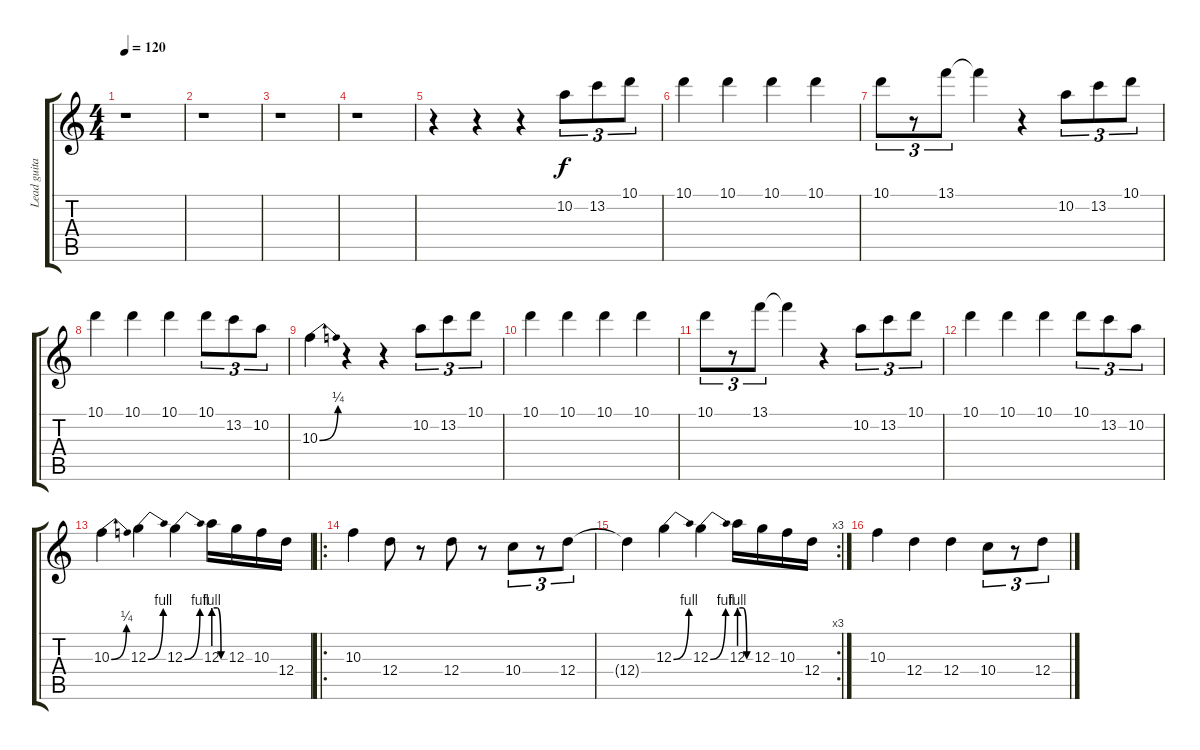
\track ("Lead guitar 1" "Lead guita") {instrument overdrivenguitar}
\staff {score tabs}
\tuning (E4 B3 G3 D3 A2 E2) {hide}
\ts (4 4)
\tempo 120
\clef g2
\ks c
r.1{dy f instrument overdrivenguitar} |
r.1 |
r.1 |
r.1 |
r.4 r.4 r.4 10.2.8{tu (3 2)} 13.2.8{tu (3 2)} 10.1.8{tu (3 2)} |
10.1.4 10.1.4 10.1.4 10.1.4 |
10.1.8{tu (3 2)} r.8{tu (3 2)} 13.1.8{tu (3 2)} 13.1{t}.4 r.4 10.2.8{tu (3 2)} 13.2.8{tu (3 2)} 10.1.8{tu (3 2)} |
10.1.4 10.1.4 10.1.4 10.1.8{tu (3 2)} 13.2.8{tu (3 2)} 10.2.8{tu (3 2)} |
10.3{be (bend 0 0 60 1)}.4 r.4 r.4 10.2.8{tu (3 2)} 13.2.8{tu (3 2)} 10.1.8{tu (3 2)} |
10.1.4 10.1.4 10.1.4 10.1.4 |
10.1.8{tu (3 2)} r.8{tu (3 2)} 13.1.8{tu (3 2)} 13.1{t}.4 r.4 10.2.8{tu (3 2)} 13.2.8{tu (3 2)} 10.1.8{tu (3 2)} |
10.1.4 10.1.4 10.1.4 10.1.8{tu (3 2)} 13.2.8{tu (3 2)} 10.2.8{tu (3 2)} |
10.3{be (bend 0 0 60 1)}.4 12.3{be (bend 0 0 60 4)}.4 12.3{be (bend 0 0 60 4)}.4 12.3{be (custom 0 4 20 4 40 0 60 0)}.16 12.3.16 10.3.16 12.4.16 |
\ro
10.3.4 12.4.8 r.8 12.4.8 r.8 10.4.8{tu (3 2)} r.8{tu (3 2)} 12.4.8{tu (3 2)} |
\rc 3
12.4{t}.4 12.3{be (bend 0 0 60 4)}.4 12.3{be (bend 0 0 60 4)}.4 12.3{be (custom 0 4 20 4 40 0 60 0)}.16 12.3.16 10.3.16 12.4.16 |
10.3.4 12.4.4 12.4.4 10.4.8{tu (3 2)} r.8{tu (3 2)} 12.4.8{tu (3 2)}
